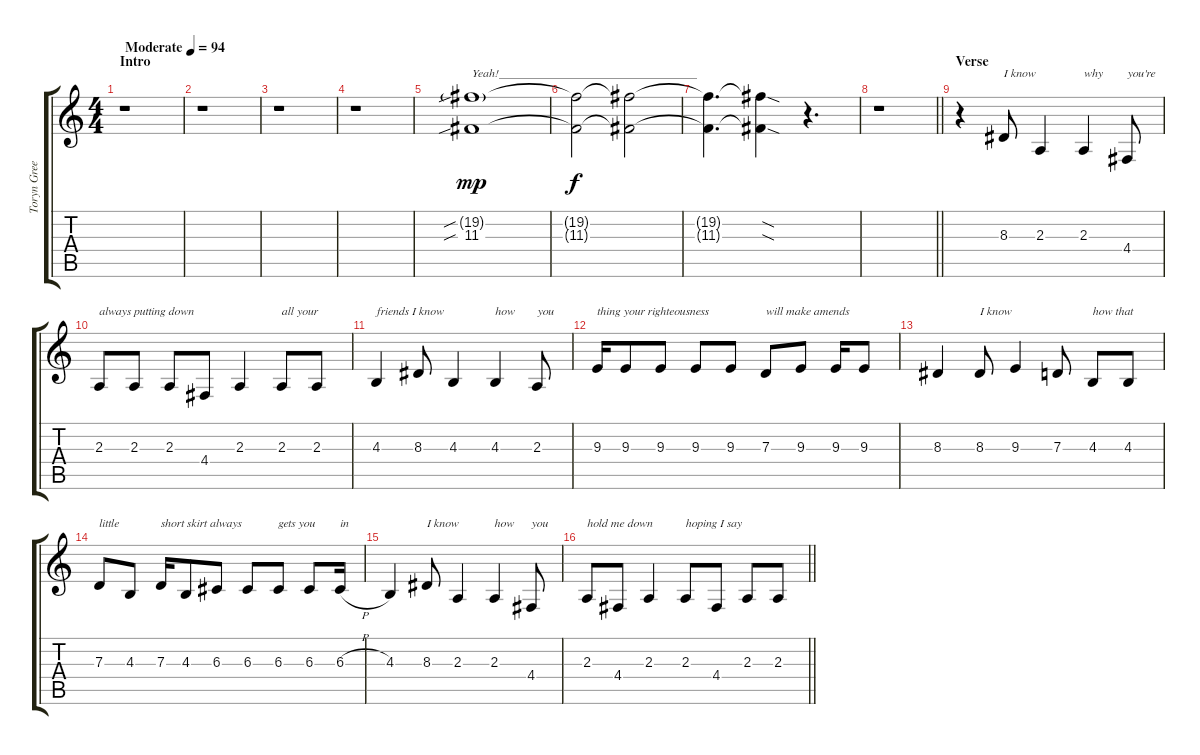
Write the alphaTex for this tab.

\track ("Toryn Green (Vocals)" "Toryn Gree") {instrument violin}
\staff {score tabs}
\tuning (E4 B3 G3 D3 A2 D2) {hide}
\ts (4 4)
\section ("" "Intro")
\tempo (94 "Moderate")
\clef g2
\ks c
r.1{dy mp instrument violin} |
r.1 |
r.1 |
r.1 |
(19.2{sib g} 11.3{sib}).1{txt "Yeah!_________________________________" volume 13} |
(19.2{t} 11.3{t}).2{dy f} (19.2{t} 11.3{t}).2{volume 12} |
(19.2{t} 11.3{t}).4{d} (19.2{sod t} 11.3{sod t}).4 r.4{d} |
\barLineRight lightlight
r.1 |
\section ("" "Verse")
r.4 8.3.8{txt "I know" volume 11} 2.3.4 2.3.4{txt "why"} 4.4.8{txt "you're"} |
2.3.8{txt "always putting down"} 2.3.8 2.3.8 4.4.8 2.3.4 2.3.8{txt "all your"} 2.3.8 |
4.3.4{txt "friends I know"} 8.3.8 4.3.4 4.3.4{txt "how"} 2.3.8{txt "you"} |
9.3.16{txt "thing your righteousness"} 9.3.8 9.3.8 9.3.8 9.3.8 7.3.8{txt "will make amends"} 9.3.8 9.3.16 9.3.8 |
8.3.4 8.3.8{txt "I know"} 9.3.4 7.3.8 4.3.8{txt "how that"} 4.3.8 |
7.3.8{txt "little"} 4.3.8 7.3.16{txt "short skirt always"} 4.3.8 6.3.8 6.3.8 6.3.8{txt "gets you"} 6.3.8 6.3{h}.16{txt "in"} |
4.3.4 8.3.8{txt "I know"} 2.3.4 2.3.4{txt "how"} 4.4.8{txt "you"} |
\barLineRight lightlight
2.3.8{txt "hold me down"} 4.4.8 2.3.4 2.3.8{txt "hoping I say"} 4.4.8 2.3.8 2.3.8
